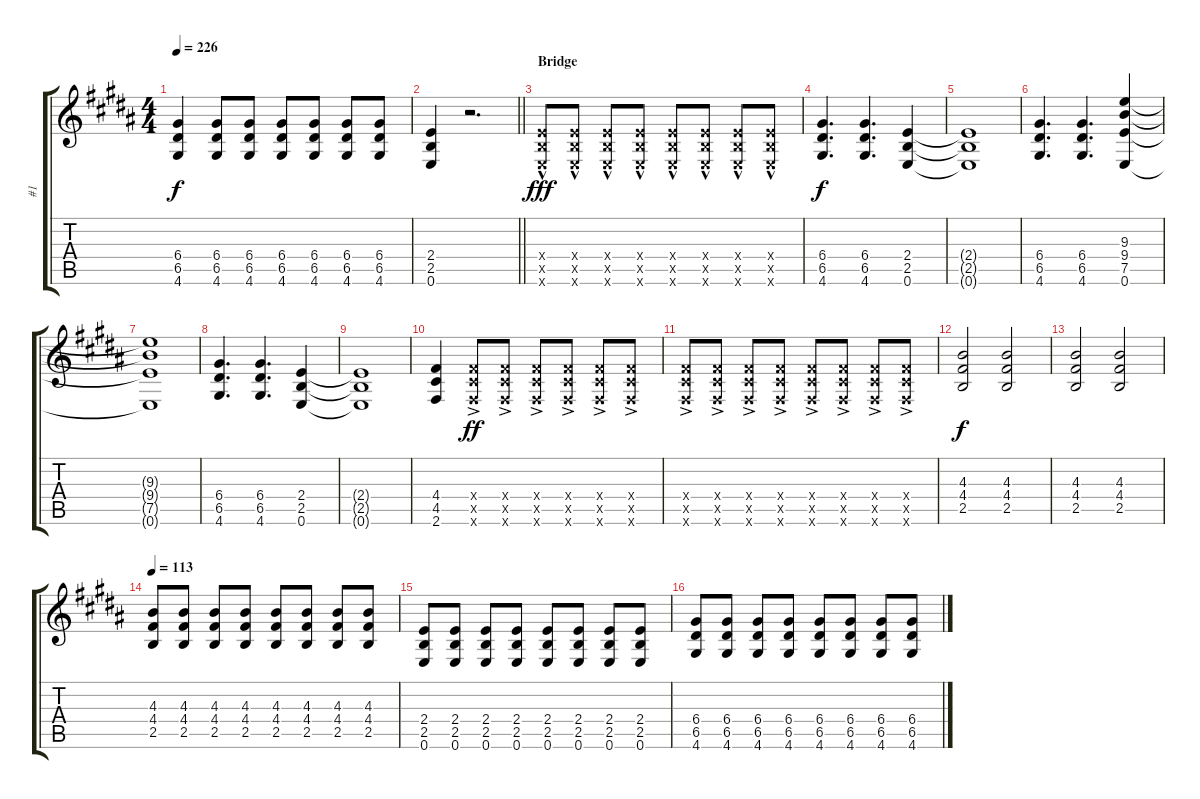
\track ("#1" "#1") {instrument overdrivenguitar}
\staff {score tabs}
\tuning (E4 B3 G3 D3 A2 E2) {hide}
\ts (4 4)
\tempo 226
\clef g2
\ks g#minor
(6.4 6.5 4.6).4{dy f} (6.4 6.5 4.6).8 (6.4 6.5 4.6).8 (6.4 6.5 4.6).8 (6.4 6.5 4.6).8 (6.4 6.5 4.6).8 (6.4 6.5 4.6).8 |
\barLineRight lightlight
(2.4 2.5 0.6).4 r.2{d} |
\section ("" "Bridge")
(2.4{hac x} 2.5{hac x} 0.6{hac x}).8{dy fff} (2.4{hac x} 2.5{hac x} 0.6{hac x}).8 (2.4{hac x} 2.5{hac x} 0.6{hac x}).8 (2.4{hac x} 2.5{hac x} 0.6{hac x}).8 (2.4{hac x} 2.5{hac x} 0.6{hac x}).8 (2.4{hac x} 2.5{hac x} 0.6{hac x}).8 (2.4{hac x} 2.5{hac x} 0.6{hac x}).8 (2.4{hac x} 2.5{hac x} 0.6{hac x}).8 |
(6.4 6.5 4.6).4{d dy f} (6.4 6.5 4.6).4{d} (2.4 2.5 0.6).4 |
(2.4{t} 2.5{t} 0.6{t}).1 |
(6.4 6.5 4.6).4{d} (6.4 6.5 4.6).4{d} (9.3 9.4 7.5 0.6).4 |
(9.3{t} 9.4{t} 7.5{t} 0.6{t}).1 |
(6.4 6.5 4.6).4{d} (6.4 6.5 4.6).4{d} (2.4 2.5 0.6).4 |
(2.4{t} 2.5{t} 0.6{t}).1 |
(4.4 4.5 2.6).4 (4.4{ac x} 4.5{ac x} 2.6{ac x}).8{dy ff} (4.4{ac x} 4.5{ac x} 2.6{ac x}).8 (4.4{ac x} 4.5{ac x} 2.6{ac x}).8 (4.4{ac x} 4.5{ac x} 2.6{ac x}).8 (4.4{ac x} 4.5{ac x} 2.6{ac x}).8 (4.4{ac x} 4.5{ac x} 2.6{ac x}).8 |
(4.4{ac x} 4.5{ac x} 2.6{ac x}).8 (4.4{ac x} 4.5{ac x} 2.6{ac x}).8 (4.4{ac x} 4.5{ac x} 2.6{ac x}).8 (4.4{ac x} 4.5{ac x} 2.6{ac x}).8 (4.4{ac x} 4.5{ac x} 2.6{ac x}).8 (4.4{ac x} 4.5{ac x} 2.6{ac x}).8 (4.4{ac x} 4.5{ac x} 2.6{ac x}).8 (4.4{ac x} 4.5{ac x} 2.6{ac x}).8 |
(4.3 4.4 2.5).2{dy f} (4.3 4.4 2.5).2 |
(4.3 4.4 2.5).2 (4.3 4.4 2.5).2 |
\tempo 113
(4.3 4.4 2.5).8 (4.3 4.4 2.5).8 (4.3 4.4 2.5).8 (4.3 4.4 2.5).8 (4.3 4.4 2.5).8 (4.3 4.4 2.5).8 (4.3 4.4 2.5).8 (4.3 4.4 2.5).8 |
(2.4 2.5 0.6).8 (2.4 2.5 0.6).8 (2.4 2.5 0.6).8 (2.4 2.5 0.6).8 (2.4 2.5 0.6).8 (2.4 2.5 0.6).8 (2.4 2.5 0.6).8 (2.4 2.5 0.6).8 |
(6.4 6.5 4.6).8 (6.4 6.5 4.6).8 (6.4 6.5 4.6).8 (6.4 6.5 4.6).8 (6.4 6.5 4.6).8 (6.4 6.5 4.6).8 (6.4 6.5 4.6).8 (6.4 6.5 4.6).8
